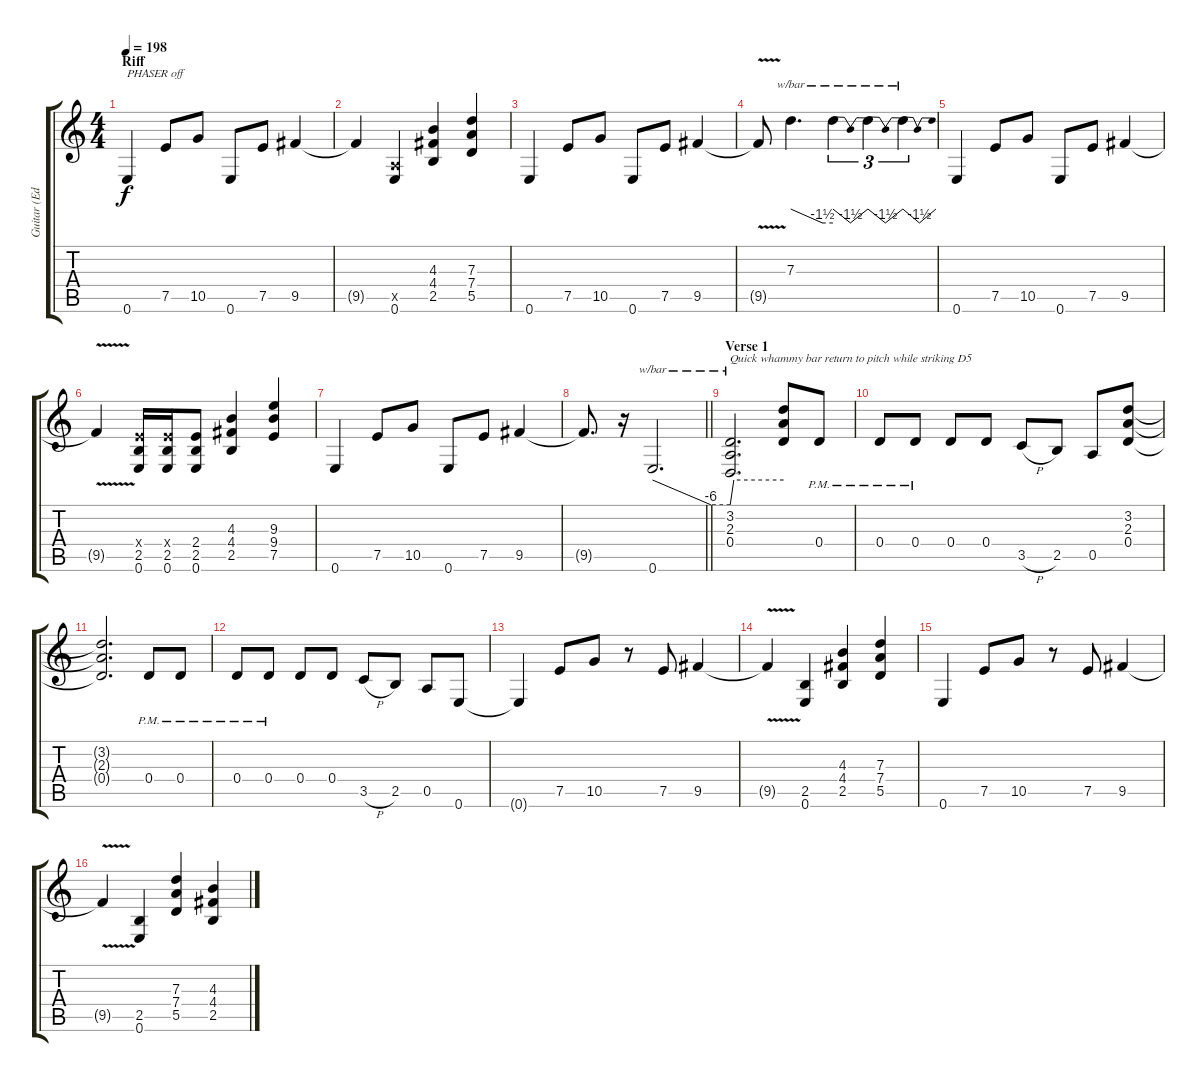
\track ("Guitar (Eddie Van Halen)" "Guitar (Ed") {instrument distortionguitar}
\staff {score tabs}
\tuning (E4 B3 G3 D3 A2 E2) {hide}
\ts (4 4)
\section ("" "Riff")
\tempo 198
\clef g2
\ks c
0.6.4{txt "PHASER off" dy f} 7.5.8 10.5.8 0.6.8 7.5.8 9.5.4 |
9.5{t}.4 (0.5{x} 0.6).4 (4.3 4.4 2.5).4 (7.3 7.4 5.5).4 |
0.6.4 7.5.8 10.5.8 0.6.8 7.5.8 9.5.4 |
9.5{v t}.8 7.3.4{d tbe (custom default 0 0 45 -6 60 -6)} 7.3{t}.4{tu (3 2) tbe (dip default 0 0 30 -6 60 0)} 7.3{t}.4{tu (3 2) tbe (dip default 0 0 30 -6 60 0)} 7.3{t}.4{tu (3 2) tbe (dip default 0 0 30 -6 60 0)} |
0.6.4 7.5.8 10.5.8 0.6.8 7.5.8 9.5.4 |
9.5{v t}.4 (2.4{x} 2.5 0.6).16 (2.4{x} 2.5 0.6).16 (2.4 2.5 0.6).8 (4.3 4.4 2.5).4 (9.3 9.4 7.5).4 |
0.6.4 7.5.8 10.5.8 0.6.8 7.5.8 9.5.4 |
\barLineRight lightlight
9.5{t}.8{d} r.16 0.6.2{d tbe (custom default 0 0 45 -24 60 -24)} |
\section ("" "Verse 1")
(3.2 2.3 0.4).2{d tbe (custom default 0 -24 4 0 60 0) txt "Quick whammy bar return to pitch while striking D5"} (3.2{t} 2.3{t} 0.4{t}).8 0.4{pm}.8 |
0.4{pm}.8 0.4{pm}.8 0.4.8 0.4.8 3.5{h}.8 2.5.8 0.5.8 (3.2 2.3 0.4).8 |
(3.2{t} 2.3{t} 0.4{t}).2{d} 0.4{pm}.8 0.4{pm}.8 |
0.4{pm}.8 0.4{pm}.8 0.4.8 0.4.8 3.5{h}.8 2.5.8 0.5.8 0.6.8 |
0.6{t}.4 7.5.8 10.5.8 r.8 7.5.8 9.5.4 |
9.5{v t}.4 (2.5 0.6).4 (4.3 4.4 2.5).4 (7.3 7.4 5.5).4 |
0.6.4 7.5.8 10.5.8 r.8 7.5.8 9.5.4 |
9.5{v t}.4 (2.5 0.6).4 (7.3 7.4 5.5).4 (4.3 4.4 2.5).4
